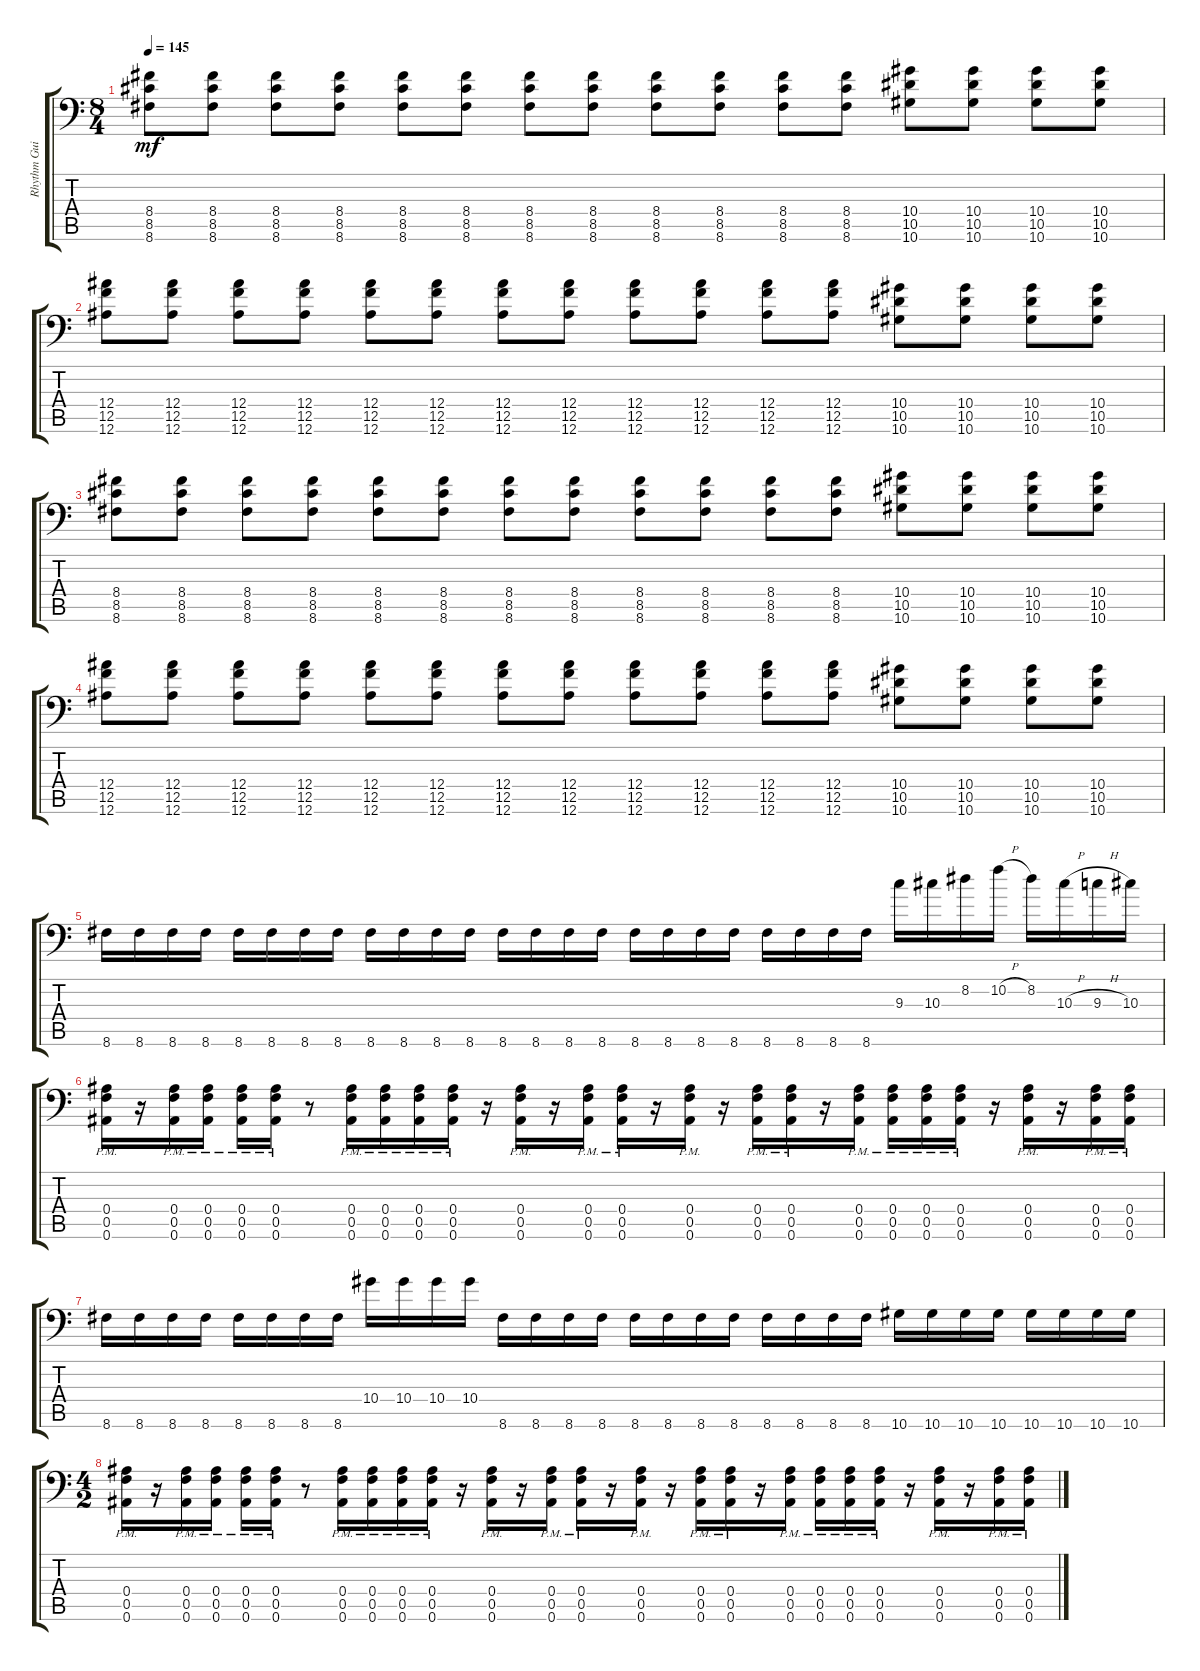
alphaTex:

\track ("Rhythm Guitar" "Rhythm Gui") {instrument distortionguitar}
\staff {score tabs}
\tuning (C4 G3 Eb3 Bb2 F2 Bb1) {hide}
\ts (8 4)
\tempo 145
\clef f4
\ks c
(8.4 8.5 8.6).8{dy mf} (8.4 8.5 8.6).8 (8.4 8.5 8.6).8 (8.4 8.5 8.6).8 (8.4 8.5 8.6).8 (8.4 8.5 8.6).8 (8.4 8.5 8.6).8 (8.4 8.5 8.6).8 (8.4 8.5 8.6).8 (8.4 8.5 8.6).8 (8.4 8.5 8.6).8 (8.4 8.5 8.6).8 (10.4 10.5 10.6).8 (10.4 10.5 10.6).8 (10.4 10.5 10.6).8 (10.4 10.5 10.6).8 |
(12.4 12.5 12.6).8 (12.4 12.5 12.6).8 (12.4 12.5 12.6).8 (12.4 12.5 12.6).8 (12.4 12.5 12.6).8 (12.4 12.5 12.6).8 (12.4 12.5 12.6).8 (12.4 12.5 12.6).8 (12.4 12.5 12.6).8 (12.4 12.5 12.6).8 (12.4 12.5 12.6).8 (12.4 12.5 12.6).8 (10.4 10.5 10.6).8 (10.4 10.5 10.6).8 (10.4 10.5 10.6).8 (10.4 10.5 10.6).8 |
(8.4 8.5 8.6).8 (8.4 8.5 8.6).8 (8.4 8.5 8.6).8 (8.4 8.5 8.6).8 (8.4 8.5 8.6).8 (8.4 8.5 8.6).8 (8.4 8.5 8.6).8 (8.4 8.5 8.6).8 (8.4 8.5 8.6).8 (8.4 8.5 8.6).8 (8.4 8.5 8.6).8 (8.4 8.5 8.6).8 (10.4 10.5 10.6).8 (10.4 10.5 10.6).8 (10.4 10.5 10.6).8 (10.4 10.5 10.6).8 |
(12.4 12.5 12.6).8 (12.4 12.5 12.6).8 (12.4 12.5 12.6).8 (12.4 12.5 12.6).8 (12.4 12.5 12.6).8 (12.4 12.5 12.6).8 (12.4 12.5 12.6).8 (12.4 12.5 12.6).8 (12.4 12.5 12.6).8 (12.4 12.5 12.6).8 (12.4 12.5 12.6).8 (12.4 12.5 12.6).8 (10.4 10.5 10.6).8 (10.4 10.5 10.6).8 (10.4 10.5 10.6).8 (10.4 10.5 10.6).8 |
8.6.16 8.6.16 8.6.16 8.6.16 8.6.16 8.6.16 8.6.16 8.6.16 8.6.16 8.6.16 8.6.16 8.6.16 8.6.16 8.6.16 8.6.16 8.6.16 8.6.16 8.6.16 8.6.16 8.6.16 8.6.16 8.6.16 8.6.16 8.6.16 9.3.16 10.3.16 8.2.16 10.2{h}.16 8.2.16 10.3{h}.16 9.3{h}.16 10.3.16 |
(0.4{pm} 0.5{pm} 0.6{pm}).16 r.16 (0.4{pm} 0.5{pm} 0.6{pm}).16 (0.4{pm} 0.5{pm} 0.6{pm}).16 (0.4{pm} 0.5{pm} 0.6{pm}).16 (0.4{pm} 0.5{pm} 0.6{pm}).16 r.8 (0.4{pm} 0.5{pm} 0.6{pm}).16 (0.4{pm} 0.5{pm} 0.6{pm}).16 (0.4{pm} 0.5{pm} 0.6{pm}).16 (0.4{pm} 0.5{pm} 0.6{pm}).16 r.16 (0.4{pm} 0.5{pm} 0.6{pm}).16 r.16 (0.4{pm} 0.5{pm} 0.6{pm}).16 (0.4{pm} 0.5{pm} 0.6{pm}).16 r.16 (0.4{pm} 0.5{pm} 0.6{pm}).16 r.16 (0.4{pm} 0.5{pm} 0.6{pm}).16 (0.4{pm} 0.5{pm} 0.6{pm}).16 r.16 (0.4{pm} 0.5{pm} 0.6{pm}).16 (0.4{pm} 0.5{pm} 0.6{pm}).16 (0.4{pm} 0.5{pm} 0.6{pm}).16 (0.4{pm} 0.5{pm} 0.6{pm}).16 r.16 (0.4{pm} 0.5{pm} 0.6{pm}).16 r.16 (0.4{pm} 0.5{pm} 0.6{pm}).16 (0.4{pm} 0.5{pm} 0.6{pm}).16 |
8.6.16 8.6.16 8.6.16 8.6.16 8.6.16 8.6.16 8.6.16 8.6.16 10.4.16 10.4.16 10.4.16 10.4.16 8.6.16 8.6.16 8.6.16 8.6.16 8.6.16 8.6.16 8.6.16 8.6.16 8.6.16 8.6.16 8.6.16 8.6.16 10.6.16 10.6.16 10.6.16 10.6.16 10.6.16 10.6.16 10.6.16 10.6.16 |
\ts (4 2)
(0.4{pm} 0.5{pm} 0.6{pm}).16 r.16 (0.4{pm} 0.5{pm} 0.6{pm}).16 (0.4{pm} 0.5{pm} 0.6{pm}).16 (0.4{pm} 0.5{pm} 0.6{pm}).16 (0.4{pm} 0.5{pm} 0.6{pm}).16 r.8 (0.4{pm} 0.5{pm} 0.6{pm}).16 (0.4{pm} 0.5{pm} 0.6{pm}).16 (0.4{pm} 0.5{pm} 0.6{pm}).16 (0.4{pm} 0.5{pm} 0.6{pm}).16 r.16 (0.4{pm} 0.5{pm} 0.6{pm}).16 r.16 (0.4{pm} 0.5{pm} 0.6{pm}).16 (0.4{pm} 0.5{pm} 0.6{pm}).16 r.16 (0.4{pm} 0.5{pm} 0.6{pm}).16 r.16 (0.4{pm} 0.5{pm} 0.6{pm}).16 (0.4{pm} 0.5{pm} 0.6{pm}).16 r.16 (0.4{pm} 0.5{pm} 0.6{pm}).16 (0.4{pm} 0.5{pm} 0.6{pm}).16 (0.4{pm} 0.5{pm} 0.6{pm}).16 (0.4{pm} 0.5{pm} 0.6{pm}).16 r.16 (0.4{pm} 0.5{pm} 0.6{pm}).16 r.16 (0.4{pm} 0.5{pm} 0.6{pm}).16 (0.4{pm} 0.5{pm} 0.6{pm}).16
